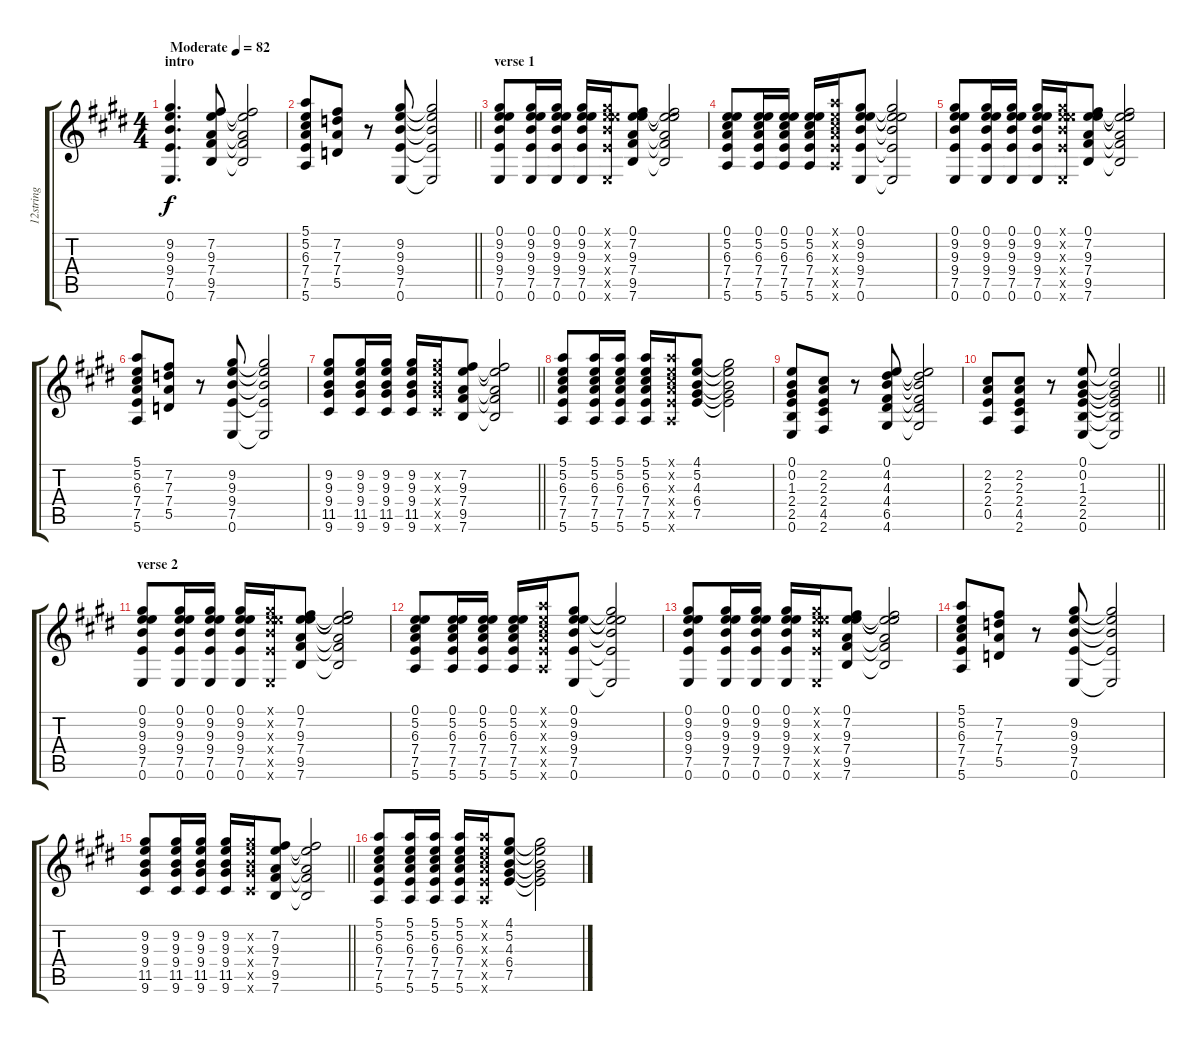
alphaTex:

\track ("12string" "12string") {instrument acousticguitarsteel}
\staff {score tabs}
\tuning (E4 B3 G3 D3 A2 E2) {hide}
\ts (4 4)
\section ("" "intro")
\tempo (82 "Moderate")
\clef g2
\ks e
(9.2 9.3 9.4 7.5 0.6).4{d dy f instrument acousticguitarsteel} (7.2 9.3 7.4 9.5 7.6).8 (7.2{t} 9.3{t} 7.4{t} 9.5{t} 7.6{t}).2 |
\barLineRight lightlight
(5.1 5.2 6.3 7.4 7.5 5.6).8 (7.2 7.3 7.4 5.5).8 r.8 (9.2 9.3 9.4 7.5 0.6).8 (9.2{t} 9.3{t} 9.4{t} 7.5{t} 0.6{t}).2 |
\section ("" "verse 1")
(0.1 9.2 9.3 9.4 7.5 0.6).8 (0.1 9.2 9.3 9.4 7.5 0.6).16 (0.1 9.2 9.3 9.4 7.5 0.6).16 (0.1 9.2 9.3 9.4 7.5 0.6).16 (0.1{x} 9.2{x} 9.3{x} 9.4{x} 7.5{x} 0.6{x}).16 (0.1 7.2 9.3 7.4 9.5 7.6).8 (0.1{t} 7.2{t} 9.3{t} 7.4{t} 9.5{t} 7.6{t}).2 |
(0.1 5.2 6.3 7.4 7.5 5.6).8 (0.1 5.2 6.3 7.4 7.5 5.6).16 (0.1 5.2 6.3 7.4 7.5 5.6).16 (0.1 5.2 6.3 7.4 7.5 5.6).16 (5.1{x} 5.2{x} 6.3{x} 7.4{x} 7.5{x} 5.6{x}).16 (0.1 9.2 9.3 9.4 7.5 0.6).8 (0.1{t} 9.2{t} 9.3{t} 9.4{t} 7.5{t} 0.6{t}).2 |
(0.1 9.2 9.3 9.4 7.5 0.6).8 (0.1 9.2 9.3 9.4 7.5 0.6).16 (0.1 9.2 9.3 9.4 7.5 0.6).16 (0.1 9.2 9.3 9.4 7.5 0.6).16 (0.1{x} 9.2{x} 9.3{x} 9.4{x} 7.5{x} 0.6{x}).16 (0.1 7.2 9.3 7.4 9.5 7.6).8 (0.1{t} 7.2{t} 9.3{t} 7.4{t} 9.5{t} 7.6{t}).2 |
(5.1 5.2 6.3 7.4 7.5 5.6).8 (7.2 7.3 7.4 5.5).8 r.8 (9.2 9.3 9.4 7.5 0.6).8 (9.2{t} 9.3{t} 9.4{t} 7.5{t} 0.6{t}).2 |
\barLineRight lightlight
(9.2 9.3 9.4 11.5 9.6).8 (9.2 9.3 9.4 11.5 9.6).16 (9.2 9.3 9.4 11.5 9.6).16 (9.2 9.3 9.4 11.5 9.6).16 (9.2{x} 9.3{x} 9.4{x} 11.5{x} 9.6{x}).16 (7.2 9.3 7.4 9.5 7.6).8 (7.2{t} 9.3{t} 7.4{t} 9.5{t} 7.6{t}).2 |
(5.1 5.2 6.3 7.4 7.5 5.6).8 (5.1 5.2 6.3 7.4 7.5 5.6).16 (5.1 5.2 6.3 7.4 7.5 5.6).16 (5.1 5.2 6.3 7.4 7.5 5.6).16 (5.1{x} 5.2{x} 6.3{x} 7.4{x} 7.5{x} 5.6{x}).16 (4.1 5.2 4.3 6.4 7.5).8 (4.1{t} 5.2{t} 4.3{t} 6.4{t} 7.5{t}).2 |
(0.1 0.2 1.3 2.4 2.5 0.6).8 (2.2 2.3 2.4 4.5 2.6).8 r.8 (0.1 4.2 4.3 4.4 6.5 4.6).8 (0.1{t} 4.2{t} 4.3{t} 4.4{t} 6.5{t} 4.6{t}).2 |
\barLineRight lightlight
(2.2 2.3 2.4 0.5).8 (2.2 2.3 2.4 4.5 2.6).8 r.8 (0.1 0.2 1.3 2.4 2.5 0.6).8 (0.1{t} 0.2{t} 1.3{t} 2.4{t} 2.5{t} 0.6{t}).2 |
\section ("" "verse 2")
(0.1 9.2 9.3 9.4 7.5 0.6).8 (0.1 9.2 9.3 9.4 7.5 0.6).16 (0.1 9.2 9.3 9.4 7.5 0.6).16 (0.1 9.2 9.3 9.4 7.5 0.6).16 (0.1{x} 9.2{x} 9.3{x} 9.4{x} 7.5{x} 0.6{x}).16 (0.1 7.2 9.3 7.4 9.5 7.6).8 (0.1{t} 7.2{t} 9.3{t} 7.4{t} 9.5{t} 7.6{t}).2 |
(0.1 5.2 6.3 7.4 7.5 5.6).8 (0.1 5.2 6.3 7.4 7.5 5.6).16 (0.1 5.2 6.3 7.4 7.5 5.6).16 (0.1 5.2 6.3 7.4 7.5 5.6).16 (5.1{x} 5.2{x} 6.3{x} 7.4{x} 7.5{x} 5.6{x}).16 (0.1 9.2 9.3 9.4 7.5 0.6).8 (0.1{t} 9.2{t} 9.3{t} 9.4{t} 7.5{t} 0.6{t}).2 |
(0.1 9.2 9.3 9.4 7.5 0.6).8 (0.1 9.2 9.3 9.4 7.5 0.6).16 (0.1 9.2 9.3 9.4 7.5 0.6).16 (0.1 9.2 9.3 9.4 7.5 0.6).16 (0.1{x} 9.2{x} 9.3{x} 9.4{x} 7.5{x} 0.6{x}).16 (0.1 7.2 9.3 7.4 9.5 7.6).8 (0.1{t} 7.2{t} 9.3{t} 7.4{t} 9.5{t} 7.6{t}).2 |
(5.1 5.2 6.3 7.4 7.5 5.6).8 (7.2 7.3 7.4 5.5).8 r.8 (9.2 9.3 9.4 7.5 0.6).8 (9.2{t} 9.3{t} 9.4{t} 7.5{t} 0.6{t}).2 |
\barLineRight lightlight
(9.2 9.3 9.4 11.5 9.6).8 (9.2 9.3 9.4 11.5 9.6).16 (9.2 9.3 9.4 11.5 9.6).16 (9.2 9.3 9.4 11.5 9.6).16 (9.2{x} 9.3{x} 9.4{x} 11.5{x} 9.6{x}).16 (7.2 9.3 7.4 9.5 7.6).8 (7.2{t} 9.3{t} 7.4{t} 9.5{t} 7.6{t}).2 |
(5.1 5.2 6.3 7.4 7.5 5.6).8 (5.1 5.2 6.3 7.4 7.5 5.6).16 (5.1 5.2 6.3 7.4 7.5 5.6).16 (5.1 5.2 6.3 7.4 7.5 5.6).16 (5.1{x} 5.2{x} 6.3{x} 7.4{x} 7.5{x} 5.6{x}).16 (4.1 5.2 4.3 6.4 7.5).8 (4.1{t} 5.2{t} 4.3{t} 6.4{t} 7.5{t}).2
